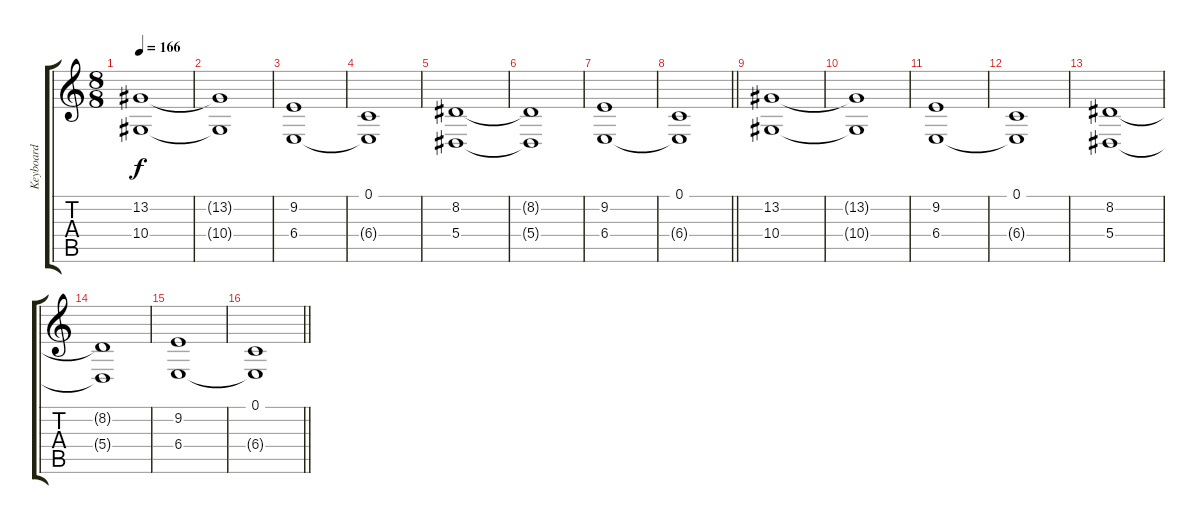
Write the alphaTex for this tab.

\track ("Keyboard" "Keyboard") {instrument pad4choir}
\staff {score tabs}
\tuning (C4 G3 Eb3 Bb2 F2 C2) {hide}
\ts (8 8)
\tempo 166
\clef g2
\ks c
(13.2 10.4).1{dy f} |
(13.2{t} 10.4{t}).1 |
(9.2 6.4).1 |
(0.1 6.4{t}).1 |
(8.2 5.4).1 |
(8.2{t} 5.4{t}).1 |
(9.2 6.4).1 |
\barLineRight lightlight
(0.1 6.4{t}).1 |
(13.2 10.4).1 |
(13.2{t} 10.4{t}).1 |
(9.2 6.4).1 |
(0.1 6.4{t}).1 |
(8.2 5.4).1 |
(8.2{t} 5.4{t}).1 |
(9.2 6.4).1 |
\barLineRight lightlight
(0.1 6.4{t}).1
